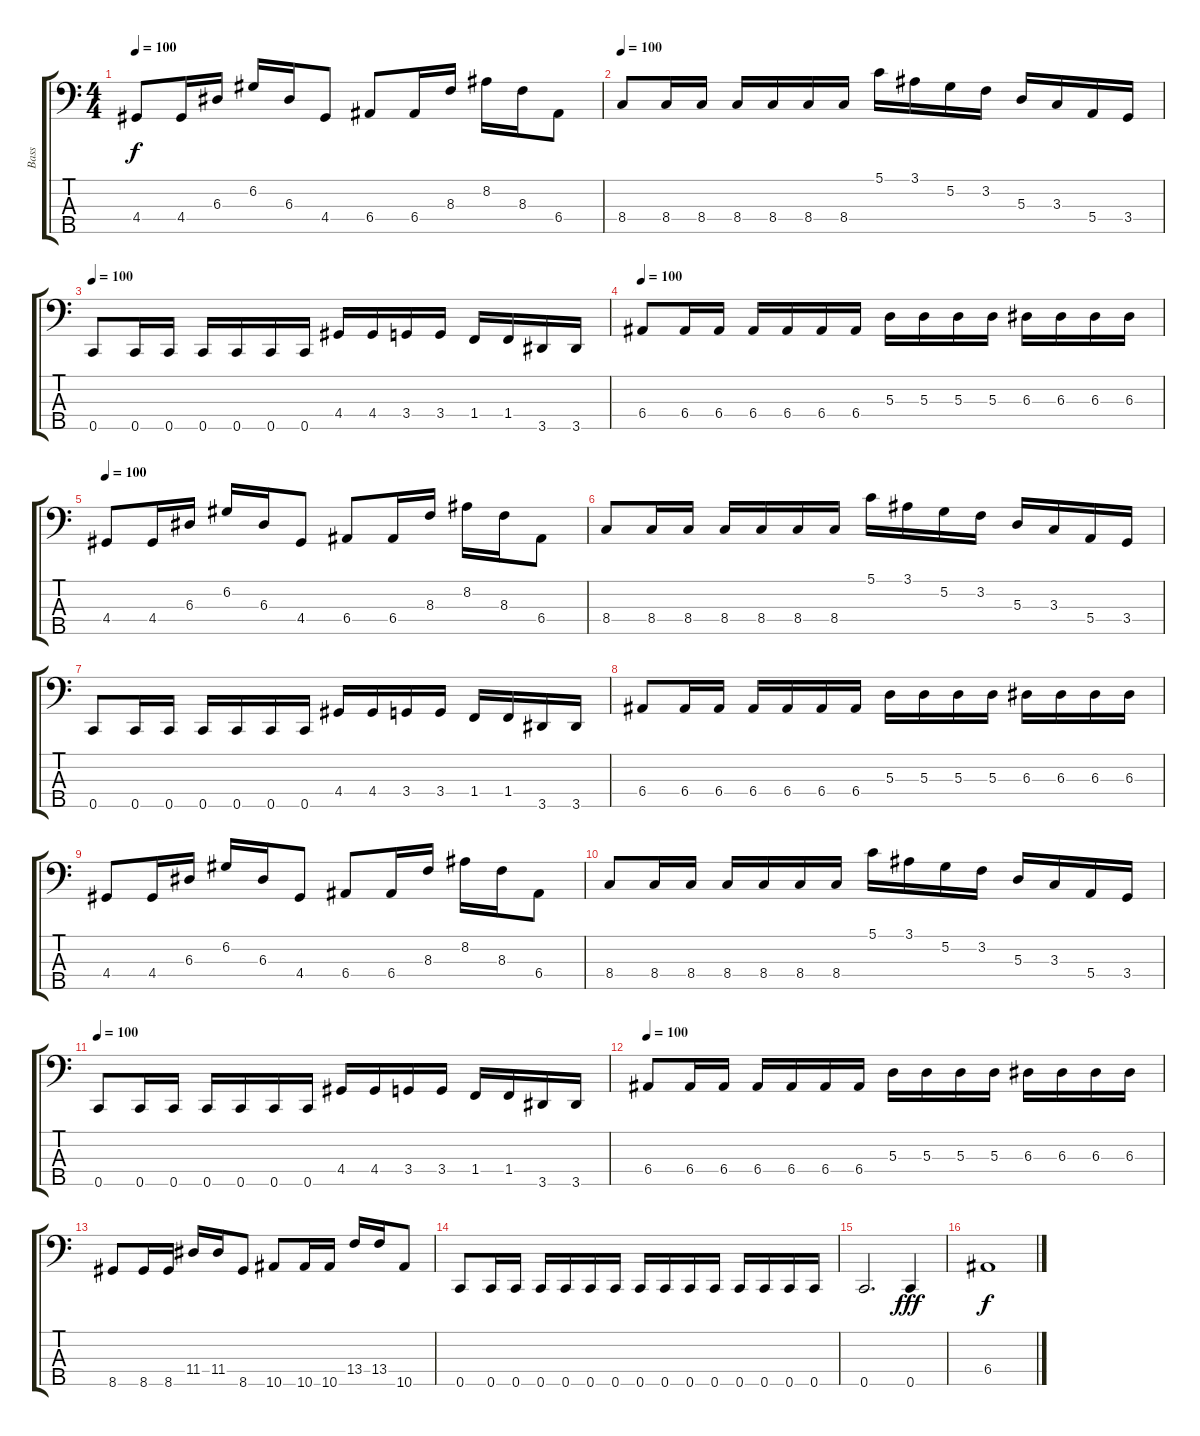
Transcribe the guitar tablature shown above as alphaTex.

\track ("Bass" "Bass") {instrument electricbasspick}
\staff {score tabs}
\tuning (G2 D2 A1 E1 C1) {hide}
\ts (4 4)
\tempo 100
\clef f4
\ks c
4.4.8{dy f} 4.4.16 6.3.16 6.2.16 6.3.16 4.4.8 6.4.8 6.4.16 8.3.16 8.2.16 8.3.16 6.4.8 |
\tempo 100
8.4.8 8.4.16 8.4.16 8.4.16 8.4.16 8.4.16 8.4.16 5.1.16 3.1.16 5.2.16 3.2.16 5.3.16 3.3.16 5.4.16 3.4.16 |
\tempo 100
0.5.8 0.5.16 0.5.16 0.5.16 0.5.16 0.5.16 0.5.16 4.4.16 4.4.16 3.4.16 3.4.16 1.4.16 1.4.16 3.5.16 3.5.16 |
\tempo 100
6.4.8 6.4.16 6.4.16 6.4.16 6.4.16 6.4.16 6.4.16 5.3.16 5.3.16 5.3.16 5.3.16 6.3.16 6.3.16 6.3.16 6.3.16 |
\tempo 100
4.4.8 4.4.16 6.3.16 6.2.16 6.3.16 4.4.8 6.4.8 6.4.16 8.3.16 8.2.16 8.3.16 6.4.8 |
8.4.8 8.4.16 8.4.16 8.4.16 8.4.16 8.4.16 8.4.16 5.1.16 3.1.16 5.2.16 3.2.16 5.3.16 3.3.16 5.4.16 3.4.16 |
0.5.8 0.5.16 0.5.16 0.5.16 0.5.16 0.5.16 0.5.16 4.4.16 4.4.16 3.4.16 3.4.16 1.4.16 1.4.16 3.5.16 3.5.16 |
6.4.8 6.4.16 6.4.16 6.4.16 6.4.16 6.4.16 6.4.16 5.3.16 5.3.16 5.3.16 5.3.16 6.3.16 6.3.16 6.3.16 6.3.16 |
4.4.8 4.4.16 6.3.16 6.2.16 6.3.16 4.4.8 6.4.8 6.4.16 8.3.16 8.2.16 8.3.16 6.4.8 |
8.4.8 8.4.16 8.4.16 8.4.16 8.4.16 8.4.16 8.4.16 5.1.16 3.1.16 5.2.16 3.2.16 5.3.16 3.3.16 5.4.16 3.4.16 |
\tempo 100
0.5.8 0.5.16 0.5.16 0.5.16 0.5.16 0.5.16 0.5.16 4.4.16 4.4.16 3.4.16 3.4.16 1.4.16 1.4.16 3.5.16 3.5.16 |
\tempo 100
6.4.8 6.4.16 6.4.16 6.4.16 6.4.16 6.4.16 6.4.16 5.3.16 5.3.16 5.3.16 5.3.16 6.3.16 6.3.16 6.3.16 6.3.16 |
8.5.8 8.5.16 8.5.16 11.4.16 11.4.16 8.5.8 10.5.8 10.5.16 10.5.16 13.4.16 13.4.16 10.5.8 |
0.5.8 0.5.16 0.5.16 0.5.16 0.5.16 0.5.16 0.5.16 0.5.16 0.5.16 0.5.16 0.5.16 0.5.16 0.5.16 0.5.16 0.5.16 |
0.5.2{d} 0.5.4{dy fff} |
6.4.1{dy f}
